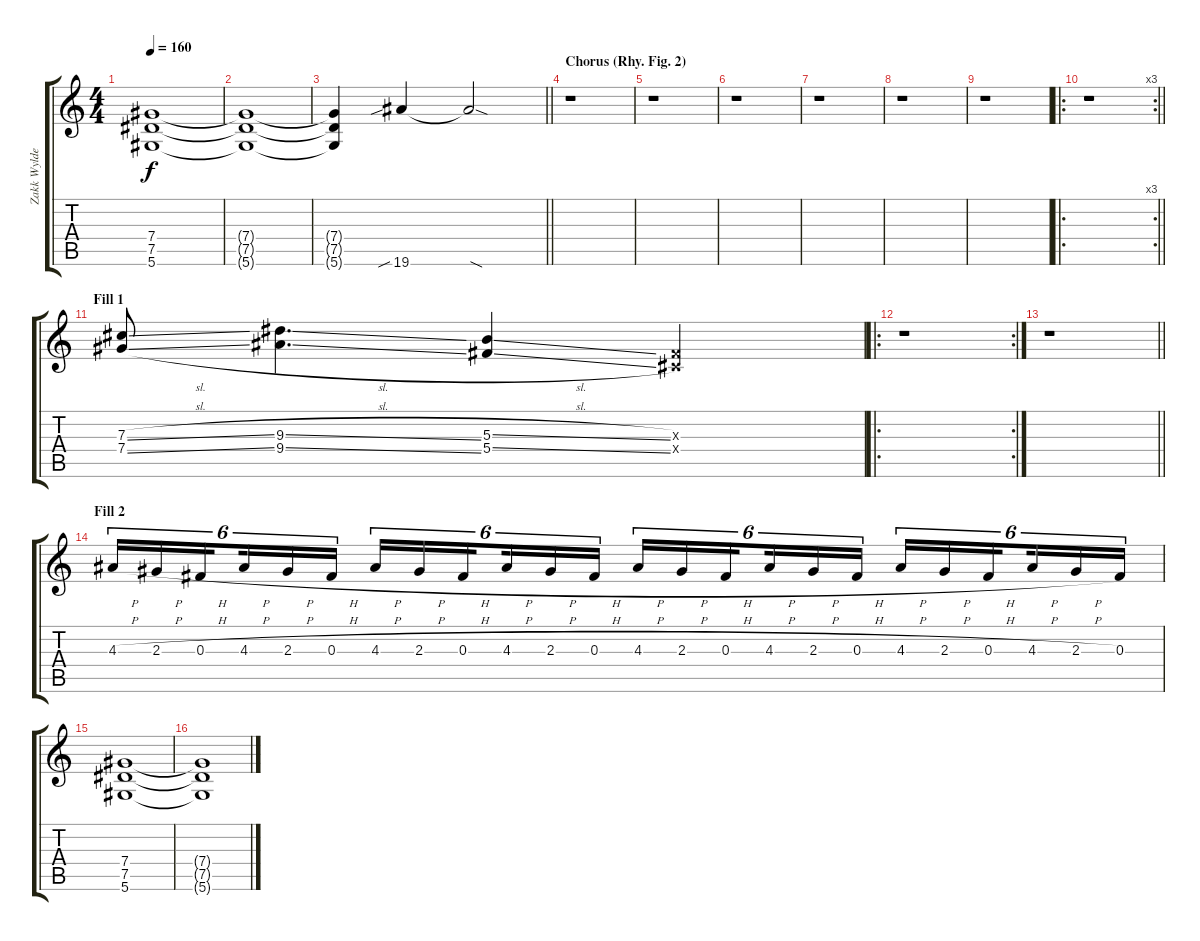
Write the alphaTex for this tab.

\track ("Zakk Wylde (Rhytm Gtr.3)" "Zakk Wylde") {instrument distortionguitar}
\staff {score tabs}
\tuning (Eb4 Bb3 Gb3 Db3 Ab2 Eb2) {hide}
\ts (4 4)
\tempo 160
\clef g2
\ks c
(7.4{t} 7.5{t} 5.6{t}).1{dy f} |
(7.4{t} 7.5{t} 5.6{t}).1 |
\barLineRight lightlight
(7.4{t} 7.5{t} 5.6{t}).4 19.6{sib}.4 19.6{sod t}.2 |
\section ("" "Chorus (Rhy. Fig. 2)")
r.1 |
r.1 |
r.1 |
r.1 |
r.1 |
r.1 |
\ro
\rc 3
\barLineRight lightlight
r.1 |
\section ("" "Fill 1")
(7.3{sl} 7.4{sl}).8 (9.3{sl} 9.4{sl}).4{d} (5.3{sl} 5.4{sl}).4 (0.3{x} 0.4{x}).4 |
\ro
\rc 2
r.1 |
\barLineRight lightlight
r.1 |
\section ("" "Fill 2")
4.3{h}.16{tu (6 4)} 2.3{h}.16{tu (6 4)} 0.3{h}.16{tu (6 4) beam splitsecondary} 4.3{h}.16{tu (6 4)} 2.3{h}.16{tu (6 4)} 0.3{h}.16{tu (6 4)} 4.3{h}.16{tu (6 4)} 2.3{h}.16{tu (6 4)} 0.3{h}.16{tu (6 4) beam splitsecondary} 4.3{h}.16{tu (6 4)} 2.3{h}.16{tu (6 4)} 0.3{h}.16{tu (6 4)} 4.3{h}.16{tu (6 4)} 2.3{h}.16{tu (6 4)} 0.3{h}.16{tu (6 4) beam splitsecondary} 4.3{h}.16{tu (6 4)} 2.3{h}.16{tu (6 4)} 0.3{h}.16{tu (6 4)} 4.3{h}.16{tu (6 4)} 2.3{h}.16{tu (6 4)} 0.3{h}.16{tu (6 4) beam splitsecondary} 4.3{h}.16{tu (6 4)} 2.3{h}.16{tu (6 4)} 0.3.16{tu (6 4)} |
(7.4 7.5 5.6).1 |
(7.4{t} 7.5{t} 5.6{t}).1
